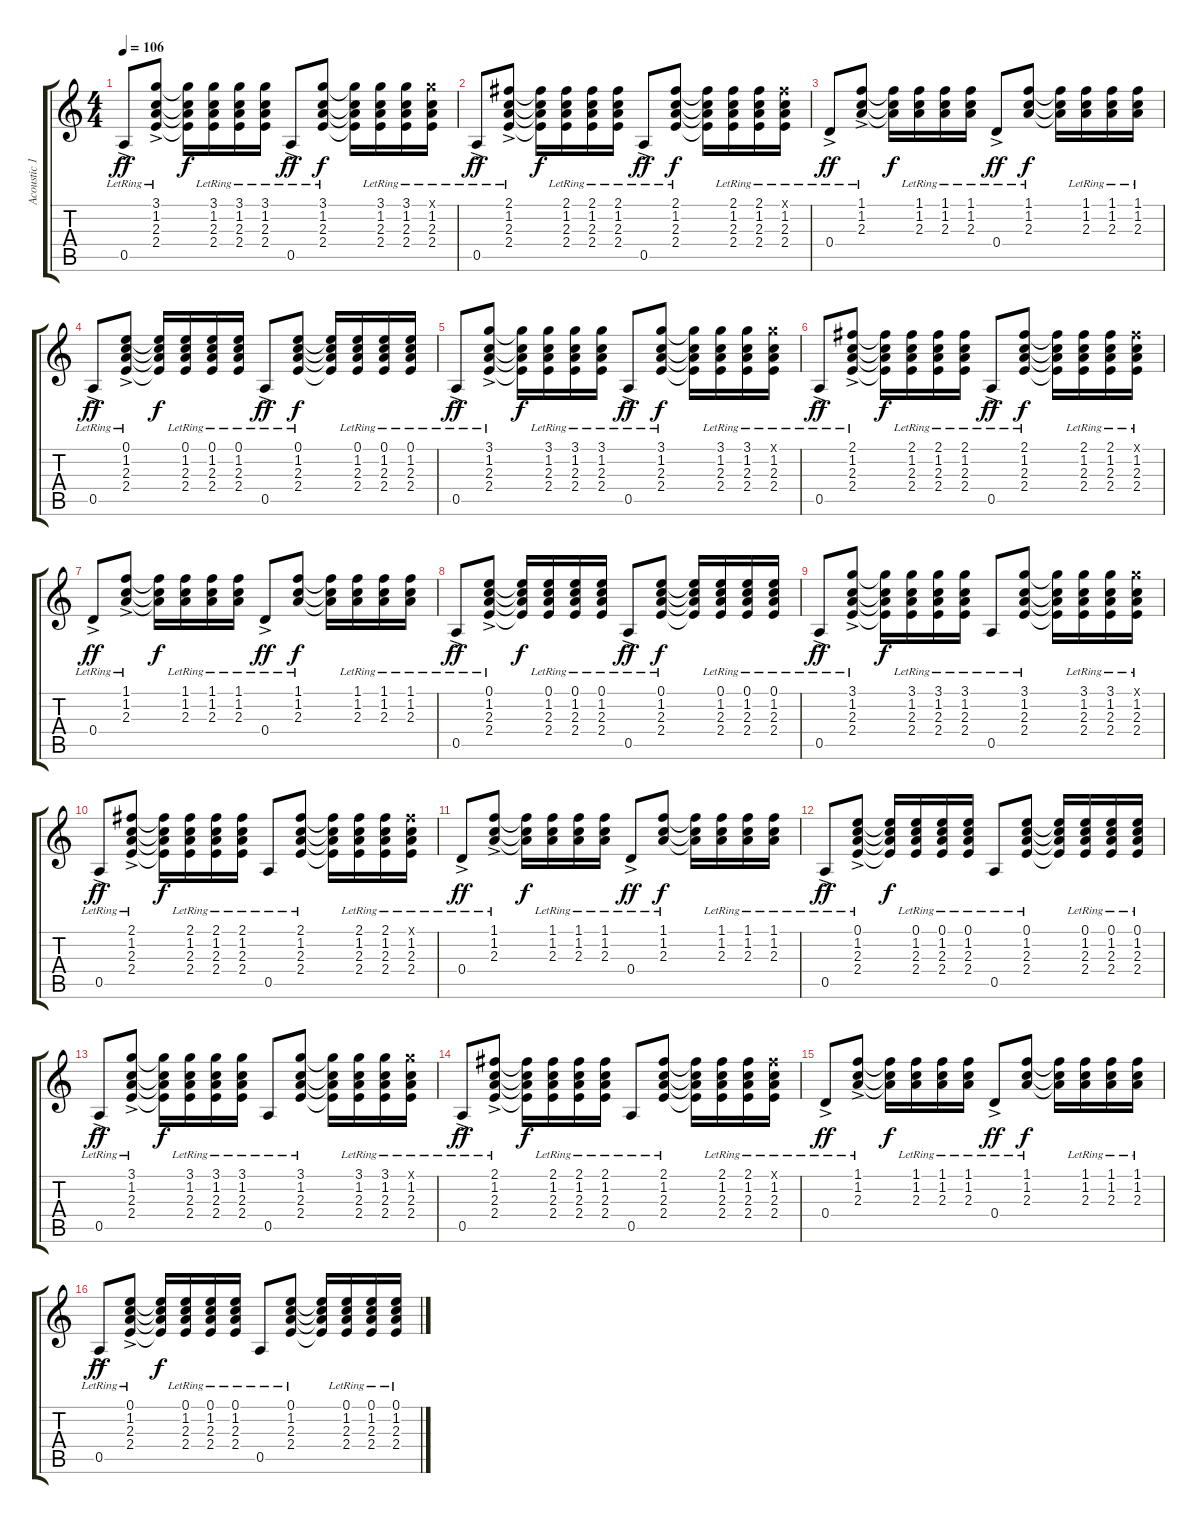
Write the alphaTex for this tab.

\track ("Acoustic 1" "Acoustic 1") {instrument acousticguitarnylon}
\staff {score tabs}
\tuning (E4 B3 G3 D3 A2 E2) {hide}
\ts (4 4)
\tempo 106
\clef g2
\ks c
0.5{ac lr}.8{dy ff instrument acousticguitarnylon} (3.1{ac lr} 1.2{ac lr} 2.3{ac lr} 2.4{ac lr}).8 (3.1{t} 1.2{t} 2.3{t} 2.4{t}).16{dy f} (3.1{lr} 1.2{lr} 2.3{lr} 2.4{lr}).16 (3.1{lr} 1.2{lr} 2.3{lr} 2.4{lr}).16 (3.1{lr} 1.2{lr} 2.3{lr} 2.4{lr}).16 0.5{ac lr}.8{dy ff} (3.1{lr} 1.2{lr} 2.3{lr} 2.4{lr}).8{dy f} (3.1{t} 1.2{t} 2.3{t} 2.4{t}).16 (3.1{lr} 1.2{lr} 2.3{lr} 2.4{lr}).16 (3.1{lr} 1.2{lr} 2.3{lr} 2.4{lr}).16 (3.1{x} 1.2{lr} 2.3{lr} 2.4{lr}).16 |
0.5{ac lr}.8{dy ff} (2.1{ac lr} 1.2{ac lr} 2.3{ac lr} 2.4{ac lr}).8 (2.1{t} 1.2{t} 2.3{t} 2.4{t}).16{dy f} (2.1{lr} 1.2{lr} 2.3{lr} 2.4{lr}).16 (2.1{lr} 1.2{lr} 2.3{lr} 2.4{lr}).16 (2.1{lr} 1.2{lr} 2.3{lr} 2.4{lr}).16 0.5{ac lr}.8{dy ff} (2.1{lr} 1.2{lr} 2.3{lr} 2.4{lr}).8{dy f} (2.1{t} 1.2{t} 2.3{t} 2.4{t}).16 (2.1{lr} 1.2{lr} 2.3{lr} 2.4{lr}).16 (2.1{lr} 1.2{lr} 2.3{lr} 2.4{lr}).16 (2.1{x} 1.2{lr} 2.3{lr} 2.4{lr}).16 |
0.4{ac lr}.8{dy ff} (1.1{ac lr} 1.2{ac lr} 2.3{ac lr}).8 (1.1{t} 1.2{t} 2.3{t}).16{dy f} (1.1{lr} 1.2{lr} 2.3{lr}).16 (1.1{lr} 1.2{lr} 2.3{lr}).16 (1.1{lr} 1.2{lr} 2.3{lr}).16 0.4{ac lr}.8{dy ff} (1.1{lr} 1.2{lr} 2.3{lr}).8{dy f} (1.1{t} 1.2{t} 2.3{t}).16 (1.1{lr} 1.2{lr} 2.3{lr}).16 (1.1{lr} 1.2{lr} 2.3{lr}).16 (1.1{lr} 1.2{lr} 2.3{lr}).16 |
0.5{ac lr}.8{dy ff} (0.1{ac lr} 1.2{ac lr} 2.3{ac lr} 2.4{ac lr}).8 (0.1{t} 1.2{t} 2.3{t} 2.4{t}).16{dy f} (0.1{lr} 1.2{lr} 2.3{lr} 2.4{lr}).16 (0.1{lr} 1.2{lr} 2.3{lr} 2.4{lr}).16 (0.1{lr} 1.2{lr} 2.3{lr} 2.4{lr}).16 0.5{ac lr}.8{dy ff} (0.1{lr} 1.2{lr} 2.3{lr} 2.4{lr}).8{dy f} (0.1{t} 1.2{t} 2.3{t} 2.4{t}).16 (0.1{lr} 1.2{lr} 2.3{lr} 2.4{lr}).16 (0.1{lr} 1.2{lr} 2.3{lr} 2.4{lr}).16 (0.1{lr} 1.2{lr} 2.3{lr} 2.4{lr}).16 |
0.5{ac lr}.8{dy ff} (3.1{ac lr} 1.2{ac lr} 2.3{ac lr} 2.4{ac lr}).8 (3.1{t} 1.2{t} 2.3{t} 2.4{t}).16{dy f} (3.1{lr} 1.2{lr} 2.3{lr} 2.4{lr}).16 (3.1{lr} 1.2{lr} 2.3{lr} 2.4{lr}).16 (3.1{lr} 1.2{lr} 2.3{lr} 2.4{lr}).16 0.5{ac lr}.8{dy ff} (3.1{lr} 1.2{lr} 2.3{lr} 2.4{lr}).8{dy f} (3.1{t} 1.2{t} 2.3{t} 2.4{t}).16 (3.1{lr} 1.2{lr} 2.3{lr} 2.4{lr}).16 (3.1{lr} 1.2{lr} 2.3{lr} 2.4{lr}).16 (3.1{x} 1.2{lr} 2.3{lr} 2.4{lr}).16 |
0.5{ac lr}.8{dy ff} (2.1{ac lr} 1.2{ac lr} 2.3{ac lr} 2.4{ac lr}).8 (2.1{t} 1.2{t} 2.3{t} 2.4{t}).16{dy f} (2.1{lr} 1.2{lr} 2.3{lr} 2.4{lr}).16 (2.1{lr} 1.2{lr} 2.3{lr} 2.4{lr}).16 (2.1{lr} 1.2{lr} 2.3{lr} 2.4{lr}).16 0.5{ac lr}.8{dy ff} (2.1{lr} 1.2{lr} 2.3{lr} 2.4{lr}).8{dy f} (2.1{t} 1.2{t} 2.3{t} 2.4{t}).16 (2.1{lr} 1.2{lr} 2.3{lr} 2.4{lr}).16 (2.1{lr} 1.2{lr} 2.3{lr} 2.4{lr}).16 (2.1{x} 1.2{lr} 2.3{lr} 2.4{lr}).16 |
0.4{ac lr}.8{dy ff} (1.1{ac lr} 1.2{ac lr} 2.3{ac lr}).8 (1.1{t} 1.2{t} 2.3{t}).16{dy f} (1.1{lr} 1.2{lr} 2.3{lr}).16 (1.1{lr} 1.2{lr} 2.3{lr}).16 (1.1{lr} 1.2{lr} 2.3{lr}).16 0.4{ac lr}.8{dy ff} (1.1{lr} 1.2{lr} 2.3{lr}).8{dy f} (1.1{t} 1.2{t} 2.3{t}).16 (1.1{lr} 1.2{lr} 2.3{lr}).16 (1.1{lr} 1.2{lr} 2.3{lr}).16 (1.1{lr} 1.2{lr} 2.3{lr}).16 |
0.5{ac lr}.8{dy ff} (0.1{ac lr} 1.2{ac lr} 2.3{ac lr} 2.4{ac lr}).8 (0.1{t} 1.2{t} 2.3{t} 2.4{t}).16{dy f} (0.1{lr} 1.2{lr} 2.3{lr} 2.4{lr}).16 (0.1{lr} 1.2{lr} 2.3{lr} 2.4{lr}).16 (0.1{lr} 1.2{lr} 2.3{lr} 2.4{lr}).16 0.5{ac lr}.8{dy ff} (0.1{lr} 1.2{lr} 2.3{lr} 2.4{lr}).8{dy f} (0.1{t} 1.2{t} 2.3{t} 2.4{t}).16 (0.1{lr} 1.2{lr} 2.3{lr} 2.4{lr}).16 (0.1{lr} 1.2{lr} 2.3{lr} 2.4{lr}).16 (0.1{lr} 1.2{lr} 2.3{lr} 2.4{lr}).16 |
0.5{ac lr}.8{dy ff} (3.1{ac lr} 1.2{ac lr} 2.3{ac lr} 2.4{ac lr}).8 (3.1{t} 1.2{t} 2.3{t} 2.4{t}).16{dy f} (3.1{lr} 1.2{lr} 2.3{lr} 2.4{lr}).16 (3.1{lr} 1.2{lr} 2.3{lr} 2.4{lr}).16 (3.1{lr} 1.2{lr} 2.3{lr} 2.4{lr}).16 0.5{lr}.8 (3.1{lr} 1.2{lr} 2.3{lr} 2.4{lr}).8 (3.1{t} 1.2{t} 2.3{t} 2.4{t}).16 (3.1{lr} 1.2{lr} 2.3{lr} 2.4{lr}).16 (3.1{lr} 1.2{lr} 2.3{lr} 2.4{lr}).16 (3.1{x} 1.2{lr} 2.3{lr} 2.4{lr}).16 |
0.5{ac lr}.8{dy ff} (2.1{ac lr} 1.2{ac lr} 2.3{ac lr} 2.4{ac lr}).8 (2.1{t} 1.2{t} 2.3{t} 2.4{t}).16{dy f} (2.1{lr} 1.2{lr} 2.3{lr} 2.4{lr}).16 (2.1{lr} 1.2{lr} 2.3{lr} 2.4{lr}).16 (2.1{lr} 1.2{lr} 2.3{lr} 2.4{lr}).16 0.5{lr}.8 (2.1{lr} 1.2{lr} 2.3{lr} 2.4{lr}).8 (2.1{t} 1.2{t} 2.3{t} 2.4{t}).16 (2.1{lr} 1.2{lr} 2.3{lr} 2.4{lr}).16 (2.1{lr} 1.2{lr} 2.3{lr} 2.4{lr}).16 (2.1{x} 1.2{lr} 2.3{lr} 2.4{lr}).16 |
0.4{ac lr}.8{dy ff} (1.1{ac lr} 1.2{ac lr} 2.3{ac lr}).8 (1.1{t} 1.2{t} 2.3{t}).16{dy f} (1.1{lr} 1.2{lr} 2.3{lr}).16 (1.1{lr} 1.2{lr} 2.3{lr}).16 (1.1{lr} 1.2{lr} 2.3{lr}).16 0.4{ac lr}.8{dy ff} (1.1{lr} 1.2{lr} 2.3{lr}).8{dy f} (1.1{t} 1.2{t} 2.3{t}).16 (1.1{lr} 1.2{lr} 2.3{lr}).16 (1.1{lr} 1.2{lr} 2.3{lr}).16 (1.1{lr} 1.2{lr} 2.3{lr}).16 |
0.5{ac lr}.8{dy ff} (0.1{ac lr} 1.2{ac lr} 2.3{ac lr} 2.4{ac lr}).8 (0.1{t} 1.2{t} 2.3{t} 2.4{t}).16{dy f} (0.1{lr} 1.2{lr} 2.3{lr} 2.4{lr}).16 (0.1{lr} 1.2{lr} 2.3{lr} 2.4{lr}).16 (0.1{lr} 1.2{lr} 2.3{lr} 2.4{lr}).16 0.5{lr}.8 (0.1{lr} 1.2{lr} 2.3{lr} 2.4{lr}).8 (0.1{t} 1.2{t} 2.3{t} 2.4{t}).16 (0.1{lr} 1.2{lr} 2.3{lr} 2.4{lr}).16 (0.1{lr} 1.2{lr} 2.3{lr} 2.4{lr}).16 (0.1{lr} 1.2{lr} 2.3{lr} 2.4{lr}).16 |
0.5{ac lr}.8{dy ff} (3.1{ac lr} 1.2{ac lr} 2.3{ac lr} 2.4{ac lr}).8 (3.1{t} 1.2{t} 2.3{t} 2.4{t}).16{dy f} (3.1{lr} 1.2{lr} 2.3{lr} 2.4{lr}).16 (3.1{lr} 1.2{lr} 2.3{lr} 2.4{lr}).16 (3.1{lr} 1.2{lr} 2.3{lr} 2.4{lr}).16 0.5{lr}.8 (3.1{lr} 1.2{lr} 2.3{lr} 2.4{lr}).8 (3.1{t} 1.2{t} 2.3{t} 2.4{t}).16 (3.1{lr} 1.2{lr} 2.3{lr} 2.4{lr}).16 (3.1{lr} 1.2{lr} 2.3{lr} 2.4{lr}).16 (3.1{x} 1.2{lr} 2.3{lr} 2.4{lr}).16 |
0.5{ac lr}.8{dy ff} (2.1{ac lr} 1.2{ac lr} 2.3{ac lr} 2.4{ac lr}).8 (2.1{t} 1.2{t} 2.3{t} 2.4{t}).16{dy f} (2.1{lr} 1.2{lr} 2.3{lr} 2.4{lr}).16 (2.1{lr} 1.2{lr} 2.3{lr} 2.4{lr}).16 (2.1{lr} 1.2{lr} 2.3{lr} 2.4{lr}).16 0.5{lr}.8 (2.1{lr} 1.2{lr} 2.3{lr} 2.4{lr}).8 (2.1{t} 1.2{t} 2.3{t} 2.4{t}).16 (2.1{lr} 1.2{lr} 2.3{lr} 2.4{lr}).16 (2.1{lr} 1.2{lr} 2.3{lr} 2.4{lr}).16 (2.1{x} 1.2{lr} 2.3{lr} 2.4{lr}).16 |
0.4{ac lr}.8{dy ff} (1.1{ac lr} 1.2{ac lr} 2.3{ac lr}).8 (1.1{t} 1.2{t} 2.3{t}).16{dy f} (1.1{lr} 1.2{lr} 2.3{lr}).16 (1.1{lr} 1.2{lr} 2.3{lr}).16 (1.1{lr} 1.2{lr} 2.3{lr}).16 0.4{ac lr}.8{dy ff} (1.1{lr} 1.2{lr} 2.3{lr}).8{dy f} (1.1{t} 1.2{t} 2.3{t}).16 (1.1{lr} 1.2{lr} 2.3{lr}).16 (1.1{lr} 1.2{lr} 2.3{lr}).16 (1.1{lr} 1.2{lr} 2.3{lr}).16 |
0.5{ac lr}.8{dy ff} (0.1{ac lr} 1.2{ac lr} 2.3{ac lr} 2.4{ac lr}).8 (0.1{t} 1.2{t} 2.3{t} 2.4{t}).16{dy f} (0.1{lr} 1.2{lr} 2.3{lr} 2.4{lr}).16 (0.1{lr} 1.2{lr} 2.3{lr} 2.4{lr}).16 (0.1{lr} 1.2{lr} 2.3{lr} 2.4{lr}).16 0.5{lr}.8 (0.1{lr} 1.2{lr} 2.3{lr} 2.4{lr}).8 (0.1{t} 1.2{t} 2.3{t} 2.4{t}).16 (0.1{lr} 1.2{lr} 2.3{lr} 2.4{lr}).16 (0.1{lr} 1.2{lr} 2.3{lr} 2.4{lr}).16 (0.1{lr} 1.2{lr} 2.3{lr} 2.4{lr}).16
